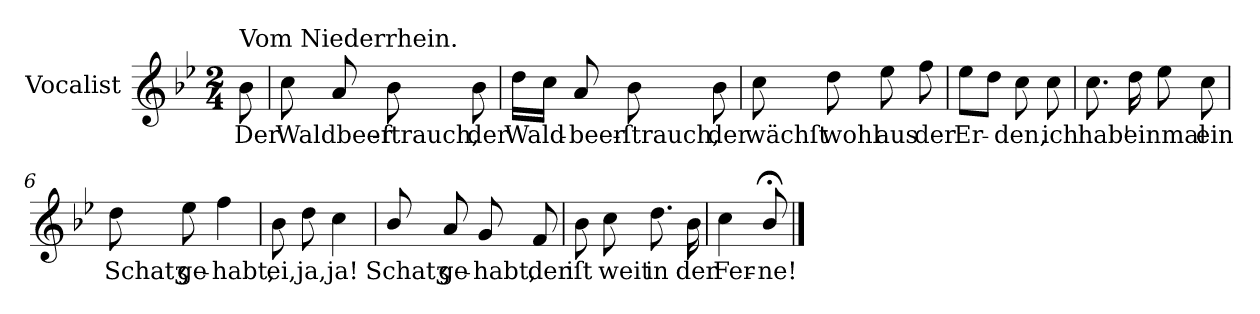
**kern	**text
*part1	*part1
*staff1	*staff1
*I"Vocalist	*
*k[b-e-]	*
*B-:	*
*M2/4	*
=	=
!LO:TX:a:t=Vom Niederrhein.	!
8b-	Der
=1	=1
8cc	Waldbeer-
8a	.
8b-	-ſtrauch,
8b-	der
=2	=2
16ddLL	Wald-
16ccJJ	.
8a	-beer-
8b-	-ſtrauch,
8b-	der
=3	=3
8cc	wächſt
8dd	wohl
8ee-	aus
8ff	der
=4	=4
8ee-L	Er-
8ddJ	.
8cc	-den,
8cc	ich
=5	=5
8.cc	hab'
16dd	einmal
8ee-	.
8cc	ein
=6	=6
8dd	Schatʒ
8ee-	ge-
4ff	-habt,
=7	=7
8b-	ei,
8dd	ja,
4cc	ja!
=8	=8
8b-/	Schatʒ
8a	ge-
8g	-habt,
8f	der
=9	=9
8b-	iſt
8cc	weit
8.dd	in
16b-	der
=10	=10
4cc	Fer-
8b-;</	-ne!
==	==
*-	*-
